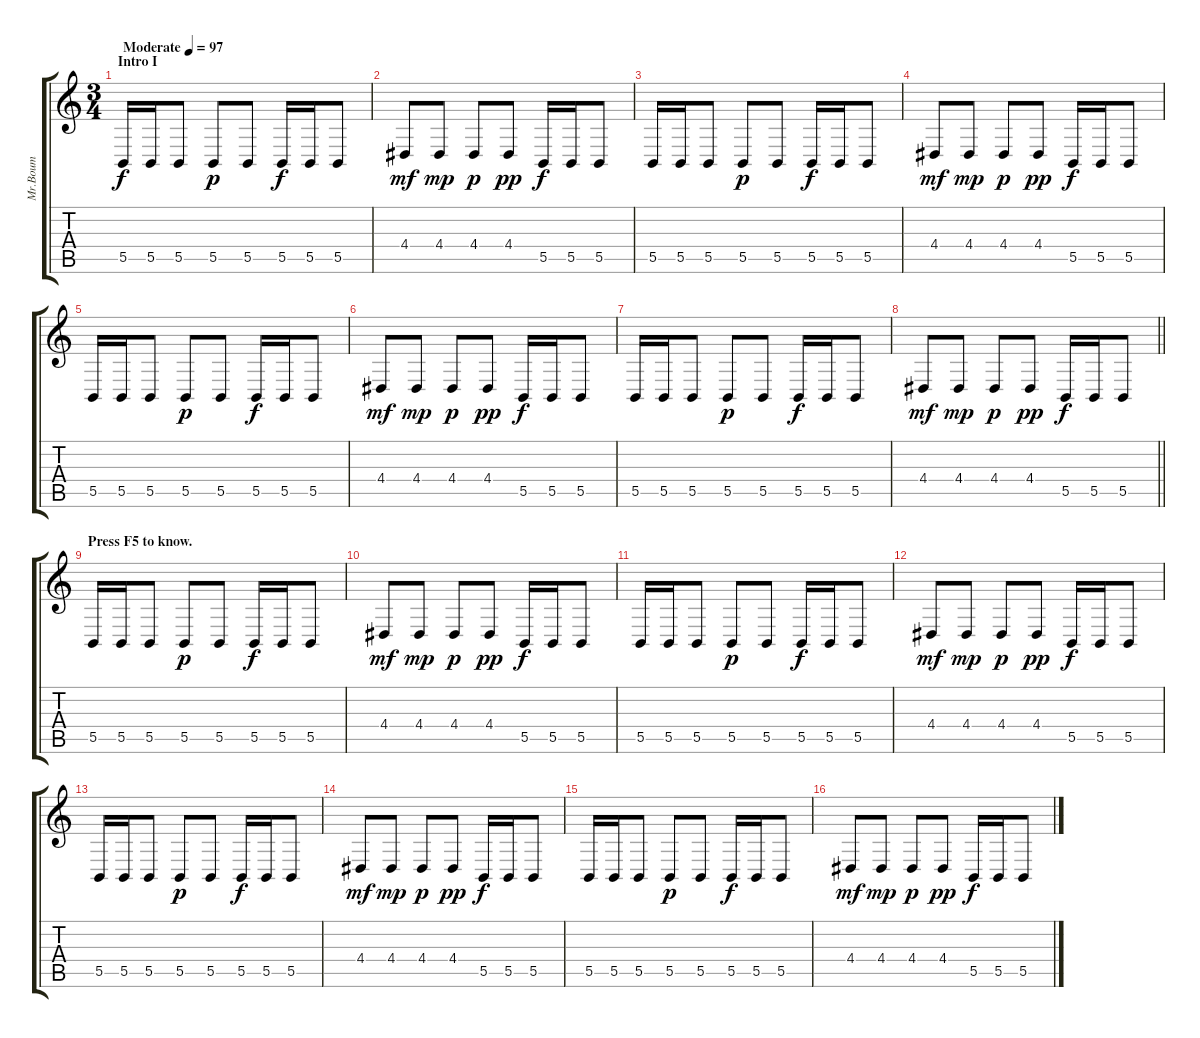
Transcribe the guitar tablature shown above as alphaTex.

\track ("Mr.Boum" "Mr.Boum") {instrument melodictom}
\staff {score tabs}
\tuning (Db4 Ab3 E3 B2 Gb2 B1) {hide}
\ts (3 4)
\section ("" "Intro I")
\tempo (97 "Moderate")
\clef g2
\ks c
5.5.16{dy f instrument melodictom} 5.5.16 5.5.8 5.5.8{dy p} 5.5.8 5.5.16{dy f} 5.5.16 5.5.8 |
4.4.8{dy mf} 4.4.8{dy mp} 4.4.8{dy p} 4.4.8{dy pp} 5.5.16{dy f} 5.5.16 5.5.8 |
5.5.16 5.5.16 5.5.8 5.5.8{dy p} 5.5.8 5.5.16{dy f} 5.5.16 5.5.8 |
4.4.8{dy mf} 4.4.8{dy mp} 4.4.8{dy p} 4.4.8{dy pp} 5.5.16{dy f} 5.5.16 5.5.8 |
5.5.16 5.5.16 5.5.8 5.5.8{dy p} 5.5.8 5.5.16{dy f} 5.5.16 5.5.8 |
4.4.8{dy mf} 4.4.8{dy mp} 4.4.8{dy p} 4.4.8{dy pp} 5.5.16{dy f} 5.5.16 5.5.8 |
5.5.16 5.5.16 5.5.8 5.5.8{dy p} 5.5.8 5.5.16{dy f} 5.5.16 5.5.8 |
\barLineRight lightlight
4.4.8{dy mf} 4.4.8{dy mp} 4.4.8{dy p} 4.4.8{dy pp} 5.5.16{dy f} 5.5.16 5.5.8 |
\section ("" "Press F5 to know.")
5.5.16 5.5.16 5.5.8 5.5.8{dy p} 5.5.8 5.5.16{dy f} 5.5.16 5.5.8 |
4.4.8{dy mf} 4.4.8{dy mp} 4.4.8{dy p} 4.4.8{dy pp} 5.5.16{dy f} 5.5.16 5.5.8 |
5.5.16 5.5.16 5.5.8 5.5.8{dy p} 5.5.8 5.5.16{dy f} 5.5.16 5.5.8 |
4.4.8{dy mf} 4.4.8{dy mp} 4.4.8{dy p} 4.4.8{dy pp} 5.5.16{dy f} 5.5.16 5.5.8 |
5.5.16 5.5.16 5.5.8 5.5.8{dy p} 5.5.8 5.5.16{dy f} 5.5.16 5.5.8 |
4.4.8{dy mf} 4.4.8{dy mp} 4.4.8{dy p} 4.4.8{dy pp} 5.5.16{dy f} 5.5.16 5.5.8 |
5.5.16 5.5.16 5.5.8 5.5.8{dy p} 5.5.8 5.5.16{dy f} 5.5.16 5.5.8 |
4.4.8{dy mf} 4.4.8{dy mp} 4.4.8{dy p} 4.4.8{dy pp} 5.5.16{dy f} 5.5.16 5.5.8
